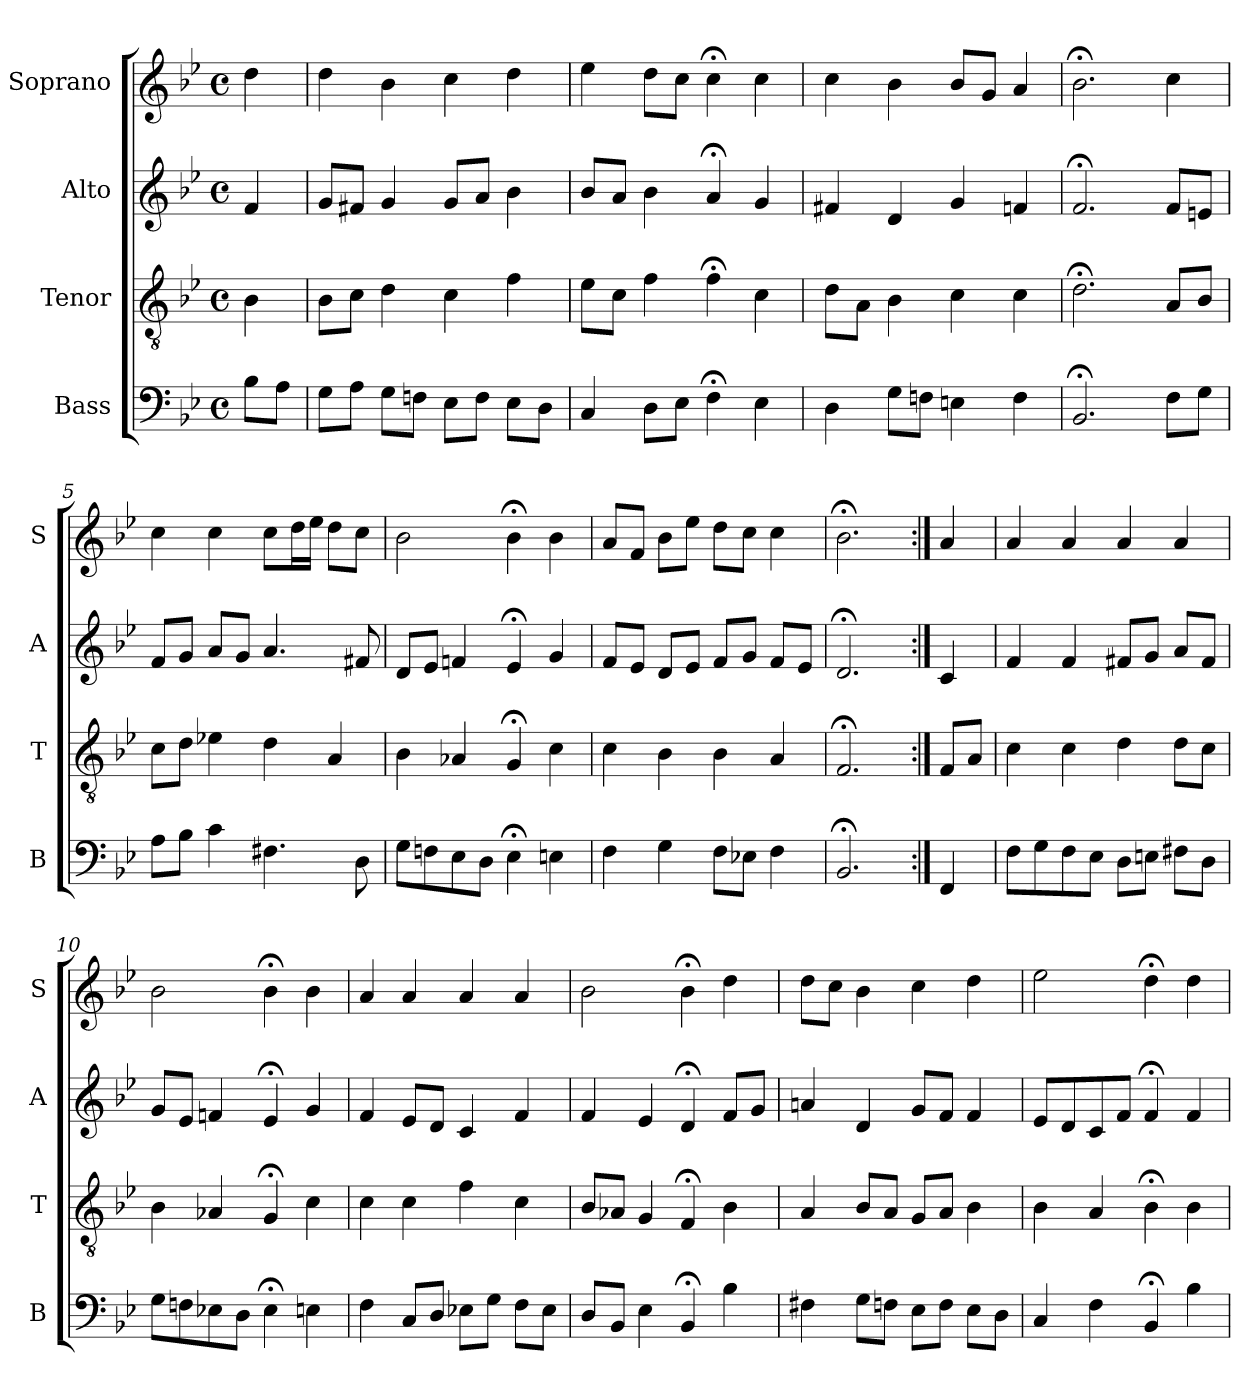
**kern	**kern	**kern	**kern
*part4	*part3	*part2	*part1
*staff4	*staff3	*staff2	*staff1
*I"Bass	*I"Tenor	*I"Alto	*I"Soprano
*I'B	*I'T	*I'A	*I'S
*clefF4	*clefGv2	*clefG2	*clefG2
*k[b-e-]	*k[b-e-]	*k[b-e-]	*k[b-e-]
*B-:	*B-:	*B-:	*B-:
*M4/4	*M4/4	*M4/4	*M4/4
*met(c)	*met(c)	*met(c)	*met(c)
*MM100	*MM100	*MM100	*MM100
=	=	=	=
8B-L	4B-	4f	4dd
8AJ	.	.	.
=1	=1	=1	=1
8GL	8B-L	8gL	4dd
8AJ	8cJ	8f#XJ	.
8GL	4d	4g	4b-
8FnJ	.	.	.
8E-L	4c	8gL	4cc
8FJ	.	8aJ	.
8E-L	4f	4b-	4dd
8DJ	.	.	.
=2	=2	=2	=2
4C	8e-L	8b-L	4ee-
.	8cJ	8aJ	.
8DL	4f	4b-	8ddL
8E-J	.	.	8ccJ
4F;<	4f;<	4a;<	4cc;<
4E-	4c	4g	4cc
=3	=3	=3	=3
4D	8dL	4f#X	4cc
.	8AJ	.	.
8GL	4B-	4d	4b-
8FnJ	.	.	.
4En	4c	4g	8b-L
.	.	.	8gJ
4F	4c	4fn	4a
=4	=4	=4	=4
2.BB-;<	2.d;<	2.f;<	2.b-;<
8FL	8AL	8fL	4cc
8GJ	8B-J	8enJ	.
=5	=5	=5	=5
8AL	8cL	8fL	4cc
8B-J	8dJ	8gJ	.
4c	4e-X	8aL	4cc
.	.	8gJ	.
4.F#X	4d	4.a	8ccL
.	.	.	16ddL
.	.	.	16ee-JJ
.	4A	.	8ddL
8D	.	8f#X	8ccJ
=6	=6	=6	=6
8GL	4B-	8dL	2b-
8Fn	.	8e-J	.
8E-	4A-X	4fn	.
8DJ	.	.	.
4E-;<	4G;<	4e-;<	4b-;<
4En	4c	4g	4b-
=7	=7	=7	=7
4F	4c	8fL	8aL
.	.	8e-J	8fJ
4G	4B-	8dL	8b-L
.	.	8e-J	8ee-J
8FL	4B-	8fL	8ddL
8E-XJ	.	8gJ	8ccJ
4F	4A	8fL	4cc
.	.	8e-J	.
=8	=8	=8	=8
2.BB-;<	2.F;<	2.d;<	2.b-;<
=:|!	=:|!	=:|!	=:|!
4FF	8FL	4c	4a
.	8AJ	.	.
=9	=9	=9	=9
8FL	4c	4f	4a
8G	.	.	.
8F	4c	4f	4a
8E-J	.	.	.
8DL	4d	8f#XL	4a
8EnJ	.	8gJ	.
8F#XL	8dL	8aL	4a
8DJ	8cJ	8f#J	.
=10	=10	=10	=10
8GL	4B-	8gL	2b-
8Fn	.	8e-J	.
8E-X	4A-X	4fn	.
8DJ	.	.	.
4E-;<	4G;<	4e-;<	4b-;<
4En	4c	4g	4b-
=11	=11	=11	=11
4F	4c	4f	4a
8CL	4c	8e-L	4a
8DJ	.	8dJ	.
8E-XL	4f	4c	4a
8GJ	.	.	.
8FL	4c	4f	4a
8E-J	.	.	.
=12	=12	=12	=12
8DL	8B-L	4f	2b-
8BB-J	8A-XJ	.	.
4E-	4G	4e-	.
4BB-;<	4F;<	4d;<	4b-;<
4B-	4B-	8fL	4dd
.	.	8gJ	.
=13	=13	=13	=13
4F#X	4A	4an	8ddL
.	.	.	8ccJ
8GL	8B-L	4d	4b-
8FnJ	8AJ	.	.
8E-L	8GL	8gL	4cc
8FJ	8AJ	8fJ	.
8E-L	4B-	4f	4dd
8DJ	.	.	.
=14	=14	=14	=14
4C	4B-	8e-L	2ee-
.	.	8d	.
4F	4A	8c	.
.	.	8fJ	.
4BB-;<	4B-;<	4f;<	4dd;<
4B-	4B-	4f	4dd
=	=	=	=
*-	*-	*-	*-
